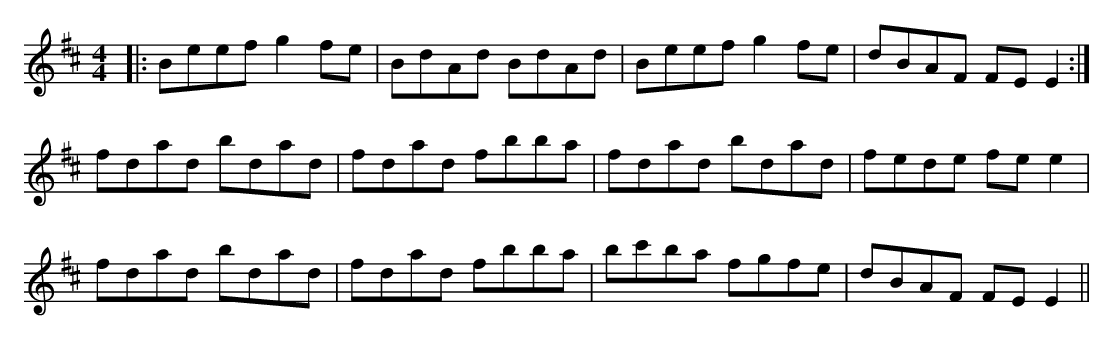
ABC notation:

X:1
M:4/4
K:Edor
|:Beef g2 fe|BdAd BdAd|Beef g2 fe|dBAF FE E2:|
fdad bdad|fdad fbba|fdad bdad|fede fe e2|
fdad bdad|fdad fbba|bc'ba fgfe|dBAF FE E2||
